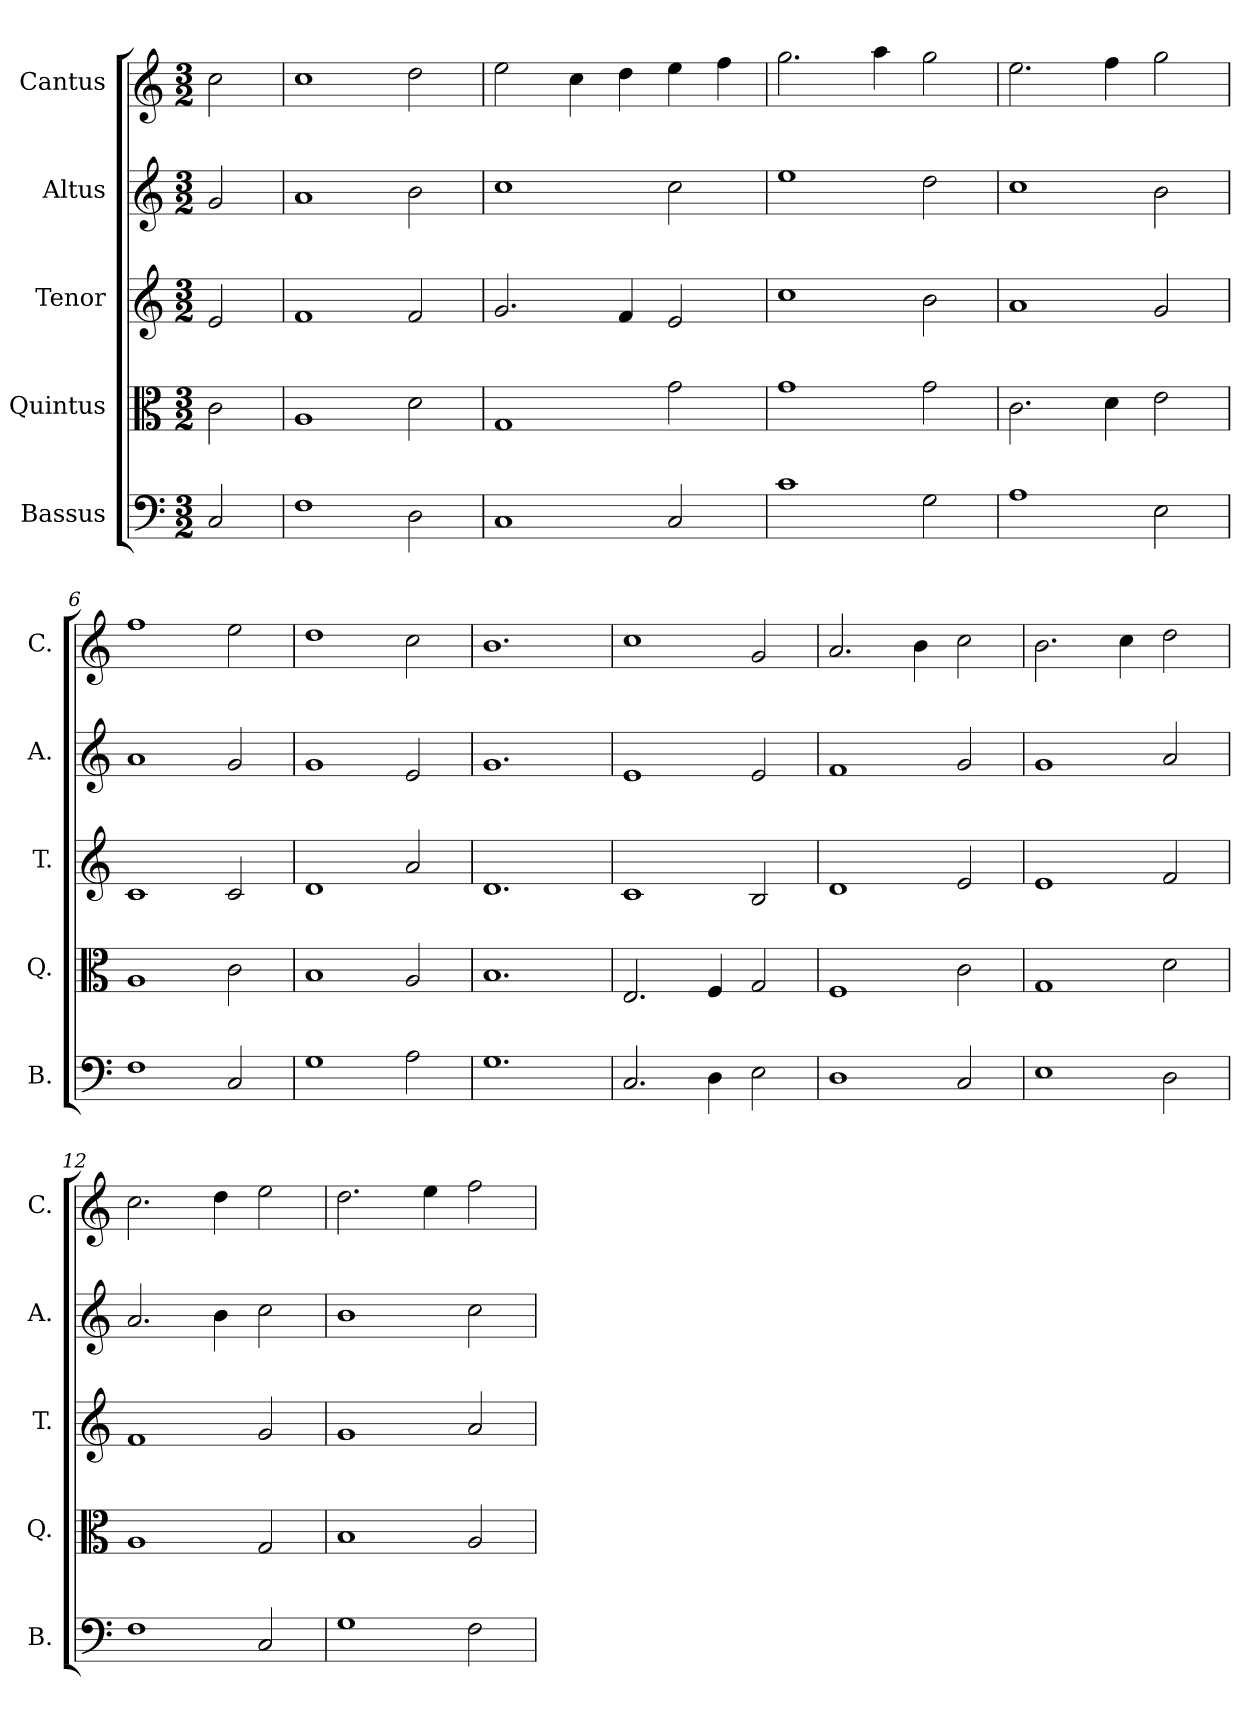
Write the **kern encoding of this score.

**kern	**kern	**kern	**kern	**kern
*part5	*part4	*part3	*part2	*part1
*staff5	*staff4	*staff3	*staff2	*staff1
*I"Bassus	*I"Quintus	*I"Tenor	*I"Altus	*I"Cantus
*I'B.	*I'Q.	*I'T.	*I'A.	*I'C.
*clefF4	*clefC3	*clefG2	*clefG2	*clefG2
*k[]	*k[]	*k[]	*k[]	*k[]
*C:	*C:	*C:	*C:	*C:
*M3/2	*M3/2	*M3/2	*M3/2	*M3/2
=1	=1	=1	=1	=1
2C/	2c\	2e/	2g/	2cc\
=2	=2	=2	=2	=2
1F\	1A/	1f/	1a/	1cc\
2D\	2d\	2f/	2b\	2dd\
=3	=3	=3	=3	=3
1C/	1G/	2.g/	1cc\	2ee\
.	.	.	.	4cc\
.	.	4f/	.	4dd\
2C/	2g\	2e/	2cc\	4ee\
.	.	.	.	4ff\
=4	=4	=4	=4	=4
1c\	1g\	1cc\	1ee\	2.gg\
.	.	.	.	4aa\
2G\	2g\	2b\	2dd\	2gg\
=5	=5	=5	=5	=5
1A\	2.c\	1a/	1cc\	2.ee\
.	4d\	.	.	4ff\
2E\	2e\	2g/	2b\	2gg\
=6	=6	=6	=6	=6
1F\	1A/	1c/	1a/	1ff\
2C/	2c\	2c/	2g/	2ee\
=7	=7	=7	=7	=7
1G\	1B/	1d/	1g/	1dd\
2A\	2A/	2a/	2e/	2cc\
=8	=8	=8	=8	=8
1.G\	1.B/	1.d/	1.g/	1.b\
=9	=9	=9	=9	=9
2.C/	2.E/	1c/	1e/	1cc\
4D\	4F/	.	.	.
2E\	2G/	2B/	2e/	2g/
=10	=10	=10	=10	=10
1D\	1F/	1d/	1f/	2.a/
.	.	.	.	4b\
2C/	2c\	2e/	2g/	2cc\
=11	=11	=11	=11	=11
1E\	1G/	1e/	1g/	2.b\
.	.	.	.	4cc\
2D\	2d\	2f/	2a/	2dd\
!!LO:LB:g=z
=12	=12	=12	=12	=12
1F\	1A/	1f/	2.a/	2.cc\
.	.	.	4b\	4dd\
2C/	2G/	2g/	2cc\	2ee\
=13	=13	=13	=13	=13
1G\	1B/	1g/	1b\	2.dd\
.	.	.	.	4ee\
2F\	2A/	2a/	2cc\	2ff\
=	=	=	=	=
*-	*-	*-	*-	*-
